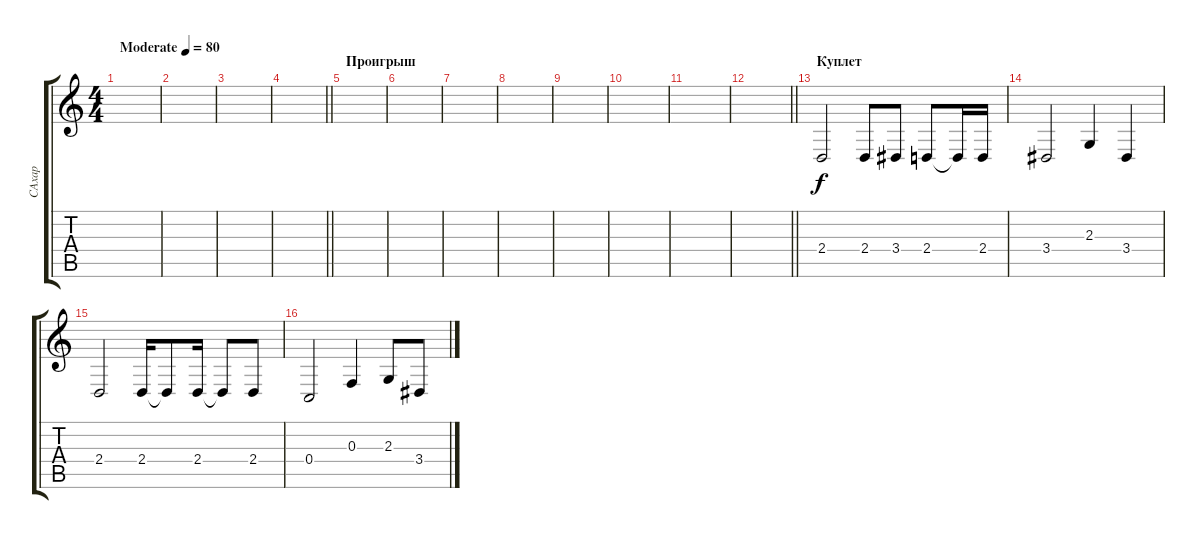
\track ("САхар" "САхар") {instrument lead2sawtooth}
\staff {score tabs}
\tuning (D4 A3 F3 C3 G2 C2) {hide}
\ts (4 4)
\tempo (80 "Moderate")
\clef g2
\ks c
|
|
|
\barLineRight lightlight
|
\section ("" "Проигрыш")
|
|
|
|
|
|
|
\barLineRight lightlight
|
\section ("" "Куплет")
2.4.2 2.4.8 3.4.8 2.4.8 2.4{t}.16 2.4.16 |
3.4.2 2.3.4 3.4.4 |
2.4.2 2.4.16 2.4{t}.8 2.4.16 2.4{t}.8 2.4.8 |
0.4.2 0.3.4 2.3.8 3.4.8
